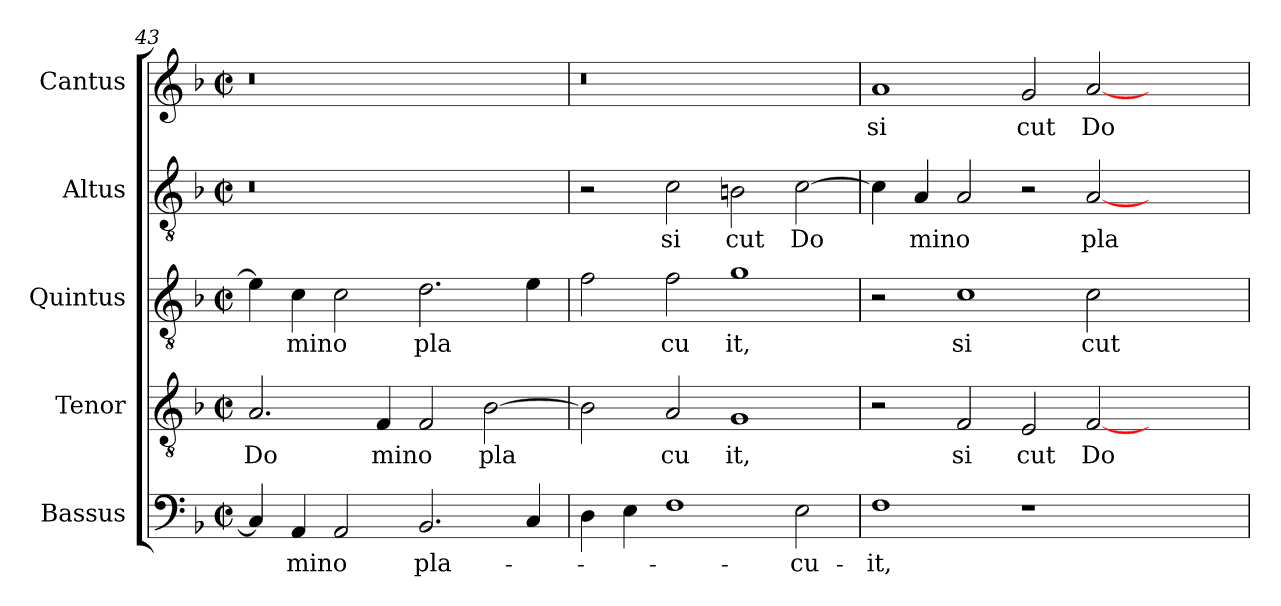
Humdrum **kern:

**kern	**text	**kern	**text	**kern	**text	**kern	**text	**kern	**text
*part5	*part5	*part4	*part4	*part3	*part3	*part2	*part2	*part1	*part1
*staff5	*staff5	*staff4	*staff4	*staff3	*staff3	*staff2	*staff2	*staff1	*staff1
*I"Bassus	*	*I"Tenor	*	*I"Quintus	*	*I"Altus	*	*I"Cantus	*
*clefF4	*	*clefGv2	*	*clefGv2	*	*clefGv2	*	*clefG2	*
*k[b-]	*	*k[b-]	*	*k[b-]	*	*k[b-]	*	*k[b-]	*
*F:	*	*F:	*	*F:	*	*F:	*	*F:	*
*M2/2	*	*M2/2	*	*M2/2	*	*M2/2	*	*M2/2	*
*met(c|)	*	*met(c|)	*	*met(c|)	*	*met(c|)	*	*met(c|)	*
=43	=43	=43	=43	=43	=43	=43	=43	=43	=43
!	!	!	!LO:LY:b:cj	!	!	!	!	!	!
4C/]	.	2.A/	Do	4e\]	.	0r	.	0r	.
!	!LO:LY:b:cj	!	!	!	!LO:LY:b:cj	!	!	!	!
4AA/	-mino	.	.	4c\	mino	.	.	.	.
2AA/	.	.	.	2c\	.	.	.	.	.
!	!	!	!LO:LY:b:cj	!	!	!	!	!	!
.	.	4F/	mino	.	.	.	.	.	.
!	!LO:LY:b	!	!	!	!LO:LY:b	!	!	!	!
2.BB-/	pla-	2F/	.	2.d\	pla	.	.	.	.
!	!	!	!LO:LY:b	!	!	!	!	!	!
.	.	[>2B-\	pla	.	.	.	.	.	.
4C/	.	.	.	4e\	.	.	.	.	.
=44	=44	=44	=44	=44	=44	=44	=44	=44	=44
4D\	.	2B-\]	.	2f\	.	2r	.	0r	.
4E\	.	.	.	.	.	.	.	.	.
!	!	!	!LO:LY:b:cj	!	!LO:LY:b:cj	!	!LO:LY:b:cj	!	!
1F	.	2A/	cu	2f\	cu	2c\	si	.	.
!	!	!	!LO:LY:b:cj	!	!LO:LY:b:cj	!	!LO:LY:b:cj	!	!
.	.	1G	it,	1g	it,	2Bn\	cut	.	.
!	!LO:LY:b:cj	!	!	!	!	!	!LO:LY:b	!	!
2E\	-cu-	.	.	.	.	[<2c\	Do	.	.
!!LO:LB:g=z
=45	=45	=45	=45	=45	=45	=45	=45	=45	=45
!	!LO:LY:b:cj	!	!	!	!	!	!	!	!LO:LY:b:cj
1F	-it,	2r	.	2r	.	4c\]	.	1a	si
!	!	!	!	!	!	!	!LO:LY:b:cj	!	!
.	.	.	.	.	.	4A/	mino	.	.
!	!	!	!LO:LY:b:cj	!	!LO:LY:b:cj	!	!	!	!
.	.	2F/	si	1c	si	2A/	.	.	.
!LO:N:vis=1	!	!	!LO:LY:b:cj	!	!	!	!	!	!LO:LY:b:cj
0r	.	2E/	cut	.	.	2r	.	2g/	cut
!	!	!	!LO:LY:b	!	!LO:LY:b:cj	!	!LO:LY:b	!	!LO:LY:b
.	.	[<2F/	Do	2c\	cut	[<2A/	pla-	[<2a/	Do
.	.	1ryy	.	1ryy	.	1ryy	.	1ryy	.
=	=	=	=	=	=	=	=	=	=
*-	*-	*-	*-	*-	*-	*-	*-	*-	*-
